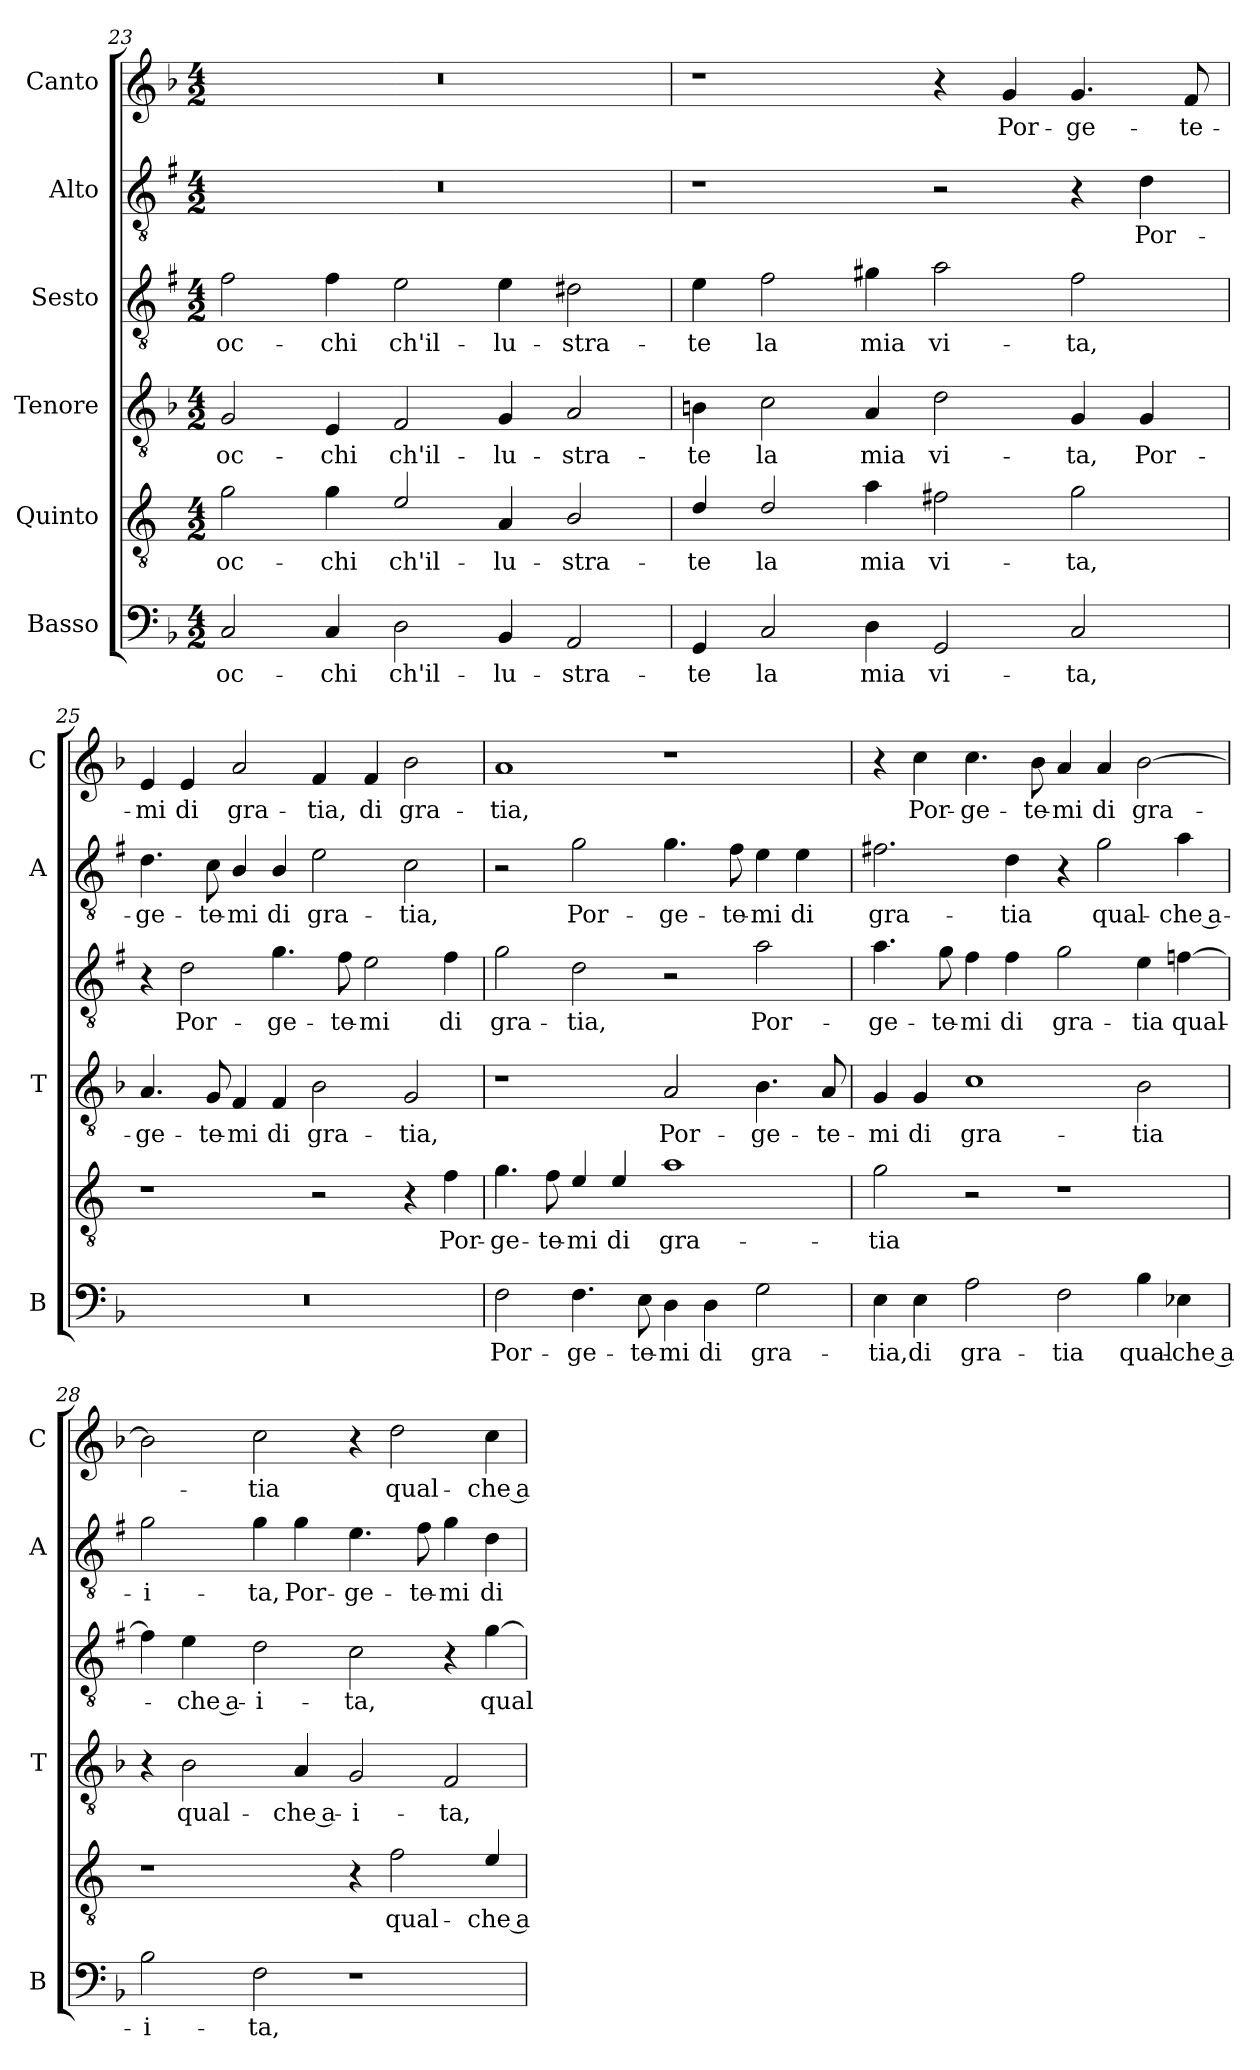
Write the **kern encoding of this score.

**kern	**text	**kern	**text	**kern	**text	**kern	**text	**kern	**text	**kern	**text
*part6	*part6	*part5	*part5	*part4	*part4	*part3	*part3	*part2	*part2	*part1	*part1
*staff6	*staff6	*staff5	*staff5	*staff4	*staff4	*staff3	*staff3	*staff2	*staff2	*staff1	*staff1
*I"Basso	*	*I"Quinto	*	*I"Tenore	*	*I"Sesto	*	*I"Alto	*	*I"Canto	*
*I'B	*	*	*	*I'T	*	*	*	*I'A	*	*I'C	*
*clefF4	*	*clefGv2	*	*clefGv2	*	*clefGv2	*	*clefGv2	*	*clefG2	*
*	*	*ITrd4c7	*	*	*	*ITrd1c2	*	*ITrd1c2	*	*	*
*k[b-]	*	*k[b-]	*	*k[b-]	*	*k[b-]	*	*k[b-]	*	*k[b-]	*
*F:	*	*F:	*	*F:	*	*F:	*	*F:	*	*F:	*
*M4/2	*	*M4/2	*	*M4/2	*	*M4/2	*	*M4/2	*	*M4/2	*
=23	=23	=23	=23	=23	=23	=23	=23	=23	=23	=23	=23
!	!LO:LY:b	!	!LO:LY:b	!	!LO:LY:b	!	!LO:LY:b	!	!	!	!
2C/	oc-	2c\	oc-	2G/	oc-	2e\	oc-	0r	.	0r	.
!	!LO:LY:b	!	!LO:LY:b	!	!LO:LY:b	!	!LO:LY:b	!	!	!	!
4C/	-chi	4c\	-chi	4E/	-chi	4e\	-chi	.	.	.	.
!	!LO:LY:b	!	!LO:LY:b	!	!LO:LY:b	!	!LO:LY:b	!	!	!	!
2D\	ch'il-	2A/	ch'il-	2F/	ch'il-	2d\	ch'il-	.	.	.	.
!	!LO:LY:b	!	!LO:LY:b	!	!LO:LY:b	!	!LO:LY:b	!	!	!	!
4BB-/	-lu-	4D/	-lu-	4G/	-lu-	4d\	-lu-	.	.	.	.
!	!LO:LY:b	!	!LO:LY:b	!	!LO:LY:b	!	!LO:LY:b	!	!	!	!
2AA/	-stra-	2E/	-stra-	2A/	-stra-	2c#X\	-stra-	.	.	.	.
=24	=24	=24	=24	=24	=24	=24	=24	=24	=24	=24	=24
!	!LO:LY:b	!	!LO:LY:b	!	!LO:LY:b	!	!LO:LY:b	!	!	!	!
4GG/	-te	4G/	-te	4Bn\	-te	4d\	-te	1r	.	1r	.
!	!LO:LY:b	!	!LO:LY:b	!	!LO:LY:b	!	!LO:LY:b	!	!	!	!
2C/	la	2G/	la	2c\	la	2e\	la	.	.	.	.
!	!LO:LY:b	!	!LO:LY:b	!	!LO:LY:b	!	!LO:LY:b	!	!	!	!
4D\	mia	4d\	mia	4A/	mia	4f#X\	mia	.	.	.	.
!	!LO:LY:b	!	!LO:LY:b	!	!LO:LY:b	!	!LO:LY:b	!	!	!	!
2GG/	vi-	2Bn\	vi-	2d\	vi-	2g\	vi-	2r	.	4r	.
!	!	!	!	!	!	!	!	!	!	!	!LO:LY:b
.	.	.	.	.	.	.	.	.	.	4g/	Por-
!	!LO:LY:b	!	!LO:LY:b	!	!LO:LY:b	!	!LO:LY:b	!	!	!	!LO:LY:b
2C/	-ta,	2c\	-ta,	4G/	-ta,	2e\	-ta,	4r	.	4.g/	-ge-
!	!	!	!	!	!LO:LY:b	!	!	!	!LO:LY:b	!	!
.	.	.	.	4G/	Por-	.	.	4c\	Por-	.	.
!	!	!	!	!	!	!	!	!	!	!	!LO:LY:b
.	.	.	.	.	.	.	.	.	.	8f/	-te-
=25	=25	=25	=25	=25	=25	=25	=25	=25	=25	=25	=25
!	!	!	!	!	!LO:LY:b	!	!	!	!LO:LY:b	!	!LO:LY:b
0r	.	1r	.	4.A/	-ge-	4r	.	4.c\	-ge-	4e/	-mi
!	!	!	!	!	!	!	!LO:LY:b	!	!	!	!LO:LY:b
.	.	.	.	.	.	2c\	Por-	.	.	4e/	di
!	!	!	!	!	!LO:LY:b	!	!	!	!LO:LY:b	!	!
.	.	.	.	8G/	-te-	.	.	8B-\	-te-	.	.
!	!	!	!	!	!LO:LY:b	!	!	!	!LO:LY:b	!	!LO:LY:b
.	.	.	.	4F/	-mi	.	.	4A/	-mi	2a/	gra-
!	!	!	!	!	!LO:LY:b	!	!LO:LY:b	!	!LO:LY:b	!	!
.	.	.	.	4F/	di	4.f\	-ge-	4A/	di	.	.
!	!	!	!	!	!LO:LY:b	!	!	!	!LO:LY:b	!	!LO:LY:b
.	.	2r	.	2B-\	gra-	.	.	2d\	gra-	4f/	-tia,
!	!	!	!	!	!	!	!LO:LY:b	!	!	!	!
.	.	.	.	.	.	8e\	-te-	.	.	.	.
!	!	!	!	!	!	!	!LO:LY:b	!	!	!	!LO:LY:b
.	.	.	.	.	.	2d\	-mi	.	.	4f/	di
!	!	!	!	!	!LO:LY:b	!	!	!	!LO:LY:b	!	!LO:LY:b
.	.	4r	.	2G/	-tia,	.	.	2B-\	-tia,	2b-\	gra-
!	!	!	!LO:LY:b	!	!	!	!LO:LY:b	!	!	!	!
.	.	4B-\	Por-	.	.	4e\	di	.	.	.	.
!!LO:LB:g=z
=26	=26	=26	=26	=26	=26	=26	=26	=26	=26	=26	=26
!	!LO:LY:b	!	!LO:LY:b	!	!	!	!LO:LY:b	!	!	!	!LO:LY:b
2F\	Por-	4.c\	-ge-	1r	.	2f\	gra-	2r	.	1a	-tia,
!	!	!	!LO:LY:b	!	!	!	!	!	!	!	!
.	.	8B-\	-te-	.	.	.	.	.	.	.	.
!	!LO:LY:b	!	!LO:LY:b	!	!	!	!LO:LY:b	!	!LO:LY:b	!	!
4.F\	-ge-	4A/	-mi	.	.	2c\	-tia,	2f\	Por-	.	.
!	!	!	!LO:LY:b	!	!	!	!	!	!	!	!
.	.	4A/	di	.	.	.	.	.	.	.	.
!	!LO:LY:b	!	!	!	!	!	!	!	!	!	!
8E\	-te-	.	.	.	.	.	.	.	.	.	.
!	!LO:LY:b	!	!LO:LY:b	!	!LO:LY:b	!	!	!	!LO:LY:b	!	!
4D\	-mi	1d	gra-	2A/	Por-	2r	.	4.f\	-ge-	1r	.
!	!LO:LY:b	!	!	!	!	!	!	!	!	!	!
4D\	di	.	.	.	.	.	.	.	.	.	.
!	!	!	!	!	!	!	!	!	!LO:LY:b	!	!
.	.	.	.	.	.	.	.	8e\	-te-	.	.
!	!LO:LY:b	!	!	!	!LO:LY:b	!	!LO:LY:b	!	!LO:LY:b	!	!
2G\	gra-	.	.	4.B-\	-ge-	2g\	Por-	4d\	-mi	.	.
!	!	!	!	!	!	!	!	!	!LO:LY:b	!	!
.	.	.	.	.	.	.	.	4d\	di	.	.
!	!	!	!	!	!LO:LY:b	!	!	!	!	!	!
.	.	.	.	8A/	-te-	.	.	.	.	.	.
=27	=27	=27	=27	=27	=27	=27	=27	=27	=27	=27	=27
!	!LO:LY:b	!	!LO:LY:b	!	!LO:LY:b	!	!LO:LY:b	!	!LO:LY:b	!	!
4E\	-tia,	2c\	-tia	4G/	-mi	4.g\	-ge-	2.eni\	gra-	4r	.
!	!LO:LY:b	!	!	!	!LO:LY:b	!	!	!	!	!	!LO:LY:b
4E\	di	.	.	4G/	di	.	.	.	.	4cc\	Por-
!	!	!	!	!	!	!	!LO:LY:b	!	!	!	!
.	.	.	.	.	.	8f\	-te-	.	.	.	.
!	!LO:LY:b	!	!	!	!LO:LY:b	!	!LO:LY:b	!	!	!	!LO:LY:b
2A\	gra-	2r	.	1c	gra-	4e\	-mi	.	.	4.cc\	-ge-
!	!	!	!	!	!	!	!LO:LY:b	!	!LO:LY:b	!	!
.	.	.	.	.	.	4e\	di	4c\	-tia	.	.
!	!	!	!	!	!	!	!	!	!	!	!LO:LY:b
.	.	.	.	.	.	.	.	.	.	8b-\	-te-
!	!LO:LY:b	!	!	!	!	!	!LO:LY:b	!	!	!	!LO:LY:b
2F\	-tia	1r	.	.	.	2f\	gra-	4r	.	4a/	-mi
!	!	!	!	!	!	!	!	!	!LO:LY:b	!	!LO:LY:b
.	.	.	.	.	.	.	.	2f\	qual-	4a/	di
!	!LO:LY:b	!	!	!	!LO:LY:b	!	!LO:LY:b	!	!	!	!LO:LY:b
4B-\	qual-	.	.	2B-\	-tia	4d\	-tia	.	.	[2b-\	gra-
!	!LO:LY:b	!	!	!	!	!	!LO:LY:b	!	!LO:LY:b	!	!
4E-X\	-che a-	.	.	.	.	[4e-X\	qual-	4g\	-che a-	.	.
=28	=28	=28	=28	=28	=28	=28	=28	=28	=28	=28	=28
!	!LO:LY:b	!	!	!	!	!	!	!	!LO:LY:b	!	!
2B-\	-i-	1r	.	4r	.	4e-\]	.	2f\	-i-	2b-\]	.
!	!	!	!	!	!LO:LY:b	!	!LO:LY:b	!	!	!	!
.	.	.	.	2B-\	qual-	4d\	-che a-	.	.	.	.
!	!LO:LY:b	!	!	!	!	!	!LO:LY:b	!	!LO:LY:b	!	!LO:LY:b
2F\	-ta,	.	.	.	.	2c\	-i-	4f\	-ta,	2cc\	-tia
!	!	!	!	!	!LO:LY:b	!	!	!	!LO:LY:b	!	!
.	.	.	.	4A/	-che a-	.	.	4f\	Por-	.	.
!	!	!	!	!	!LO:LY:b	!	!LO:LY:b	!	!LO:LY:b	!	!
1r	.	4r	.	2G/	-i-	2B-\	-ta,	4.d\	-ge-	4r	.
!	!	!	!LO:LY:b	!	!	!	!	!	!	!	!LO:LY:b
.	.	2B-\	qual-	.	.	.	.	.	.	2dd\	qual-
!	!	!	!	!	!	!	!	!	!LO:LY:b	!	!
.	.	.	.	.	.	.	.	8e\	-te-	.	.
!	!	!	!	!	!LO:LY:b	!	!	!	!LO:LY:b	!	!
.	.	.	.	2F/	-ta,	4r	.	4f\	-mi	.	.
!	!	!	!LO:LY:b	!	!	!	!LO:LY:b	!	!LO:LY:b	!	!LO:LY:b
.	.	4A/	-che a-	.	.	[4f\	qual-	4c\	di	4cc\	-che a-
=	=	=	=	=	=	=	=	=	=	=	=
*-	*-	*-	*-	*-	*-	*-	*-	*-	*-	*-	*-
